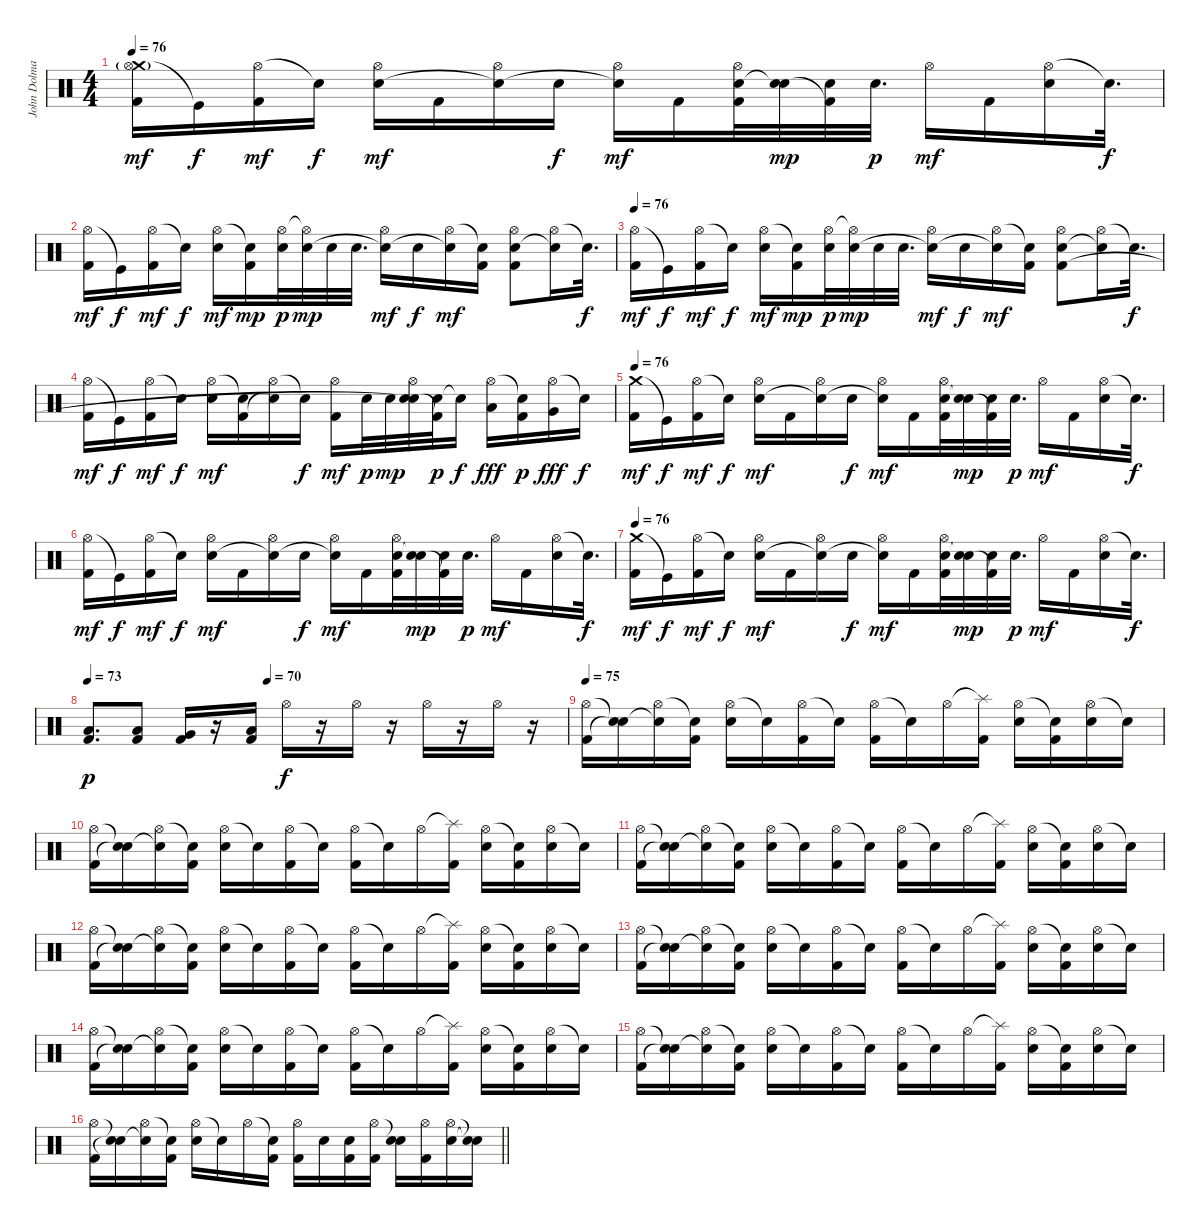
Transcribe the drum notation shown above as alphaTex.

\track ("John Dolmayan" "John Dolma") {instrument percussion}
\staff {score}
\articulation defaults
\ts (4 4)
\tempo 76
\clef neutral
\ks c
("Crash medium (hit)" "Hi-Hat (open)"{g} "Kick (hit) 2").16{dy mf} "Kick (hit)"{t}.16{dy f} ("Hi-Hat (open)" "Kick (hit) 2").16{dy mf} "Snare (hit)"{t}.16{dy f} ("Hi-Hat (open)" "Electric Snare (hit)").16{dy mf} "Kick (hit) 2".16 ("Hi-Hat (open)" "Snare (hit)"{t}).16 "Electric Snare (hit)".16{dy f} ("Hi-Hat (open)" "Snare (hit)"{t}).16{dy mf} "Kick (hit) 2".16 ("Hi-Hat (open)" "Electric Snare (hit)" "Kick (hit) 2").32 ("Electric Snare (hit)" "Snare (hit)"{t}).32{dy mp} ("Electric Snare (hit)" "Kick (hit) 2"{t}).32 "Electric Snare (hit)".32{d dy p} "Hi-Hat (open)".16{dy mf} "Kick (hit) 2".16 ("Hi-Hat (open)" "Electric Snare (hit)").16 "Electric Snare (hit)"{t}.32{d dy f} |
("Hi-Hat (open)" "Kick (hit) 2").16{dy mf} "Kick (hit)"{t}.16{dy f} ("Hi-Hat (open)" "Kick (hit) 2").16{dy mf} "Snare (hit)"{t}.16{dy f} ("Hi-Hat (open)" "Electric Snare (hit)").16{dy mf} ("Snare (hit)"{t} "Kick (hit) 2").16{dy mp} ("Hi-Hat (open)" "Electric Snare (hit)").32{dy p} ("Hi-Hat (open)"{t} "Electric Snare (hit)").32{dy mp} "Electric Snare (hit)".32 "Electric Snare (hit)".32{d} ("Hi-Hat (open)" "Electric Snare (hit)"{t}).16{dy mf} "Electric Snare (hit)".16{dy f} ("Hi-Hat (open)" "Electric Snare (hit)"{t}).16{dy mf} ("Snare (hit)"{t} "Kick (hit) 2").16 ("Hi-Hat (open)" "Electric Snare (hit)" "Kick (hit) 2").8 ("Hi-Hat (open)" "Electric Snare (hit)"{t}).16 "Snare (hit)"{t}.32{d dy f} |
\tempo 76
("Hi-Hat (open)" "Kick (hit) 2").16{dy mf} "Kick (hit)"{t}.16{dy f} ("Hi-Hat (open)" "Kick (hit) 2").16{dy mf} "Snare (hit)"{t}.16{dy f} ("Hi-Hat (open)" "Electric Snare (hit)").16{dy mf} ("Snare (hit)"{t} "Kick (hit) 2").16{dy mp} ("Hi-Hat (open)" "Electric Snare (hit)").32{dy p} ("Hi-Hat (open)"{t} "Electric Snare (hit)").32{dy mp} "Electric Snare (hit)".32 "Electric Snare (hit)".32{d} ("Hi-Hat (open)" "Electric Snare (hit)"{t}).16{dy mf} "Electric Snare (hit)".16{dy f} ("Hi-Hat (open)" "Electric Snare (hit)"{t}).16{dy mf} ("Snare (hit)"{t} "Kick (hit) 2").16 ("Hi-Hat (open)" "Electric Snare (hit)" "Kick (hit) 2").8 ("Hi-Hat (open)" "Electric Snare (hit)"{t}).16 "Snare (hit)"{t}.32{d dy f} |
("Hi-Hat (open)" "Kick (hit) 2").16{dy mf} "Kick (hit)"{t}.16{dy f} ("Hi-Hat (open)" "Kick (hit) 2").16{dy mf} "Snare (hit)"{t}.16{dy f} ("Hi-Hat (open)" "Electric Snare (hit)").16{dy mf} ("Snare (hit)"{t} "Kick (hit) 2").16 ("Hi-Hat (open)" "Snare (hit)"{t}).16 "Snare (hit)"{t}.16{dy f} ("Hi-Hat (open)" "Kick (hit) 2").16{dy mf} "Electric Snare (hit)".32{dy p} "Electric Snare (hit)".32{dy mp} ("Hi-Hat (open)" "Electric Snare (hit)" "Snare (hit)"{t}).32 ("Electric Snare (hit)" "Kick (hit) 2"{t}).32{dy p} "Electric Snare (hit)"{t}.16{dy f} ("Hi-Hat (open)" "Low Tom (hit)").16{dy fff} ("Snare (hit)"{t} "Kick (hit) 2").16{dy p} ("Hi-Hat (open)" "Very Low Tom (hit)").16{dy fff} "Snare (hit)"{t}.16{dy f} |
\tempo 76
("Crash medium (hit)" "Kick (hit) 2").16{dy mf} "Kick (hit)"{t}.16{dy f} ("Hi-Hat (open)" "Kick (hit) 2").16{dy mf} "Snare (hit)"{t}.16{dy f} ("Hi-Hat (open)" "Electric Snare (hit)").16{dy mf} "Kick (hit) 2".16 ("Hi-Hat (open)" "Snare (hit)"{t}).16 "Electric Snare (hit)".16{dy f} ("Hi-Hat (open)" "Snare (hit)"{t}).16{dy mf} "Kick (hit) 2".16 ("Hi-Hat (open)" "Electric Snare (hit)" "Kick (hit) 2").32 ("Electric Snare (hit)" "Snare (hit)"{t}).32{dy mp} ("Electric Snare (hit)" "Kick (hit) 2"{t}).32 "Electric Snare (hit)".32{d dy p} "Hi-Hat (open)".16{dy mf} "Kick (hit) 2".16 ("Hi-Hat (open)" "Electric Snare (hit)").16 "Electric Snare (hit)"{t}.32{d dy f} |
("Hi-Hat (open)" "Kick (hit) 2").16{dy mf} "Kick (hit)"{t}.16{dy f} ("Hi-Hat (open)" "Kick (hit) 2").16{dy mf} "Snare (hit)"{t}.16{dy f} ("Hi-Hat (open)" "Electric Snare (hit)").16{dy mf} "Kick (hit) 2".16 ("Hi-Hat (open)" "Snare (hit)"{t}).16 "Electric Snare (hit)".16{dy f} ("Hi-Hat (open)" "Snare (hit)"{t}).16{dy mf} "Kick (hit) 2".16 ("Hi-Hat (open)" "Electric Snare (hit)" "Kick (hit) 2").32 ("Electric Snare (hit)" "Snare (hit)"{t}).32{dy mp} ("Electric Snare (hit)" "Kick (hit) 2"{t}).32 "Electric Snare (hit)".32{d dy p} "Hi-Hat (open)".16{dy mf} "Kick (hit) 2".16 ("Hi-Hat (open)" "Electric Snare (hit)").16 "Electric Snare (hit)"{t}.32{d dy f} |
\tempo 76
("Crash medium (hit)" "Kick (hit) 2").16{dy mf} "Kick (hit)"{t}.16{dy f} ("Hi-Hat (open)" "Kick (hit) 2").16{dy mf} "Snare (hit)"{t}.16{dy f} ("Hi-Hat (open)" "Electric Snare (hit)").16{dy mf} "Kick (hit) 2".16 ("Hi-Hat (open)" "Snare (hit)"{t}).16 "Electric Snare (hit)".16{dy f} ("Hi-Hat (open)" "Snare (hit)"{t}).16{dy mf} "Kick (hit) 2".16 ("Hi-Hat (open)" "Electric Snare (hit)" "Kick (hit) 2").32 ("Electric Snare (hit)" "Snare (hit)"{t}).32{dy mp} ("Electric Snare (hit)" "Kick (hit) 2"{t}).32 "Electric Snare (hit)".32{d dy p} "Hi-Hat (open)".16{dy mf} "Kick (hit) 2".16 ("Hi-Hat (open)" "Electric Snare (hit)").16 "Electric Snare (hit)"{t}.32{d dy f} |
\tempo 73
\tempo (70 0.375)
("Low Tom (hit)" "Kick (hit) 2").8{d dy p} ("Low Tom (hit)" "Kick (hit) 2").8 ("Very Low Tom (hit)" "Kick (hit) 2").16 r.16 ("Low Floor Tom (hit)" "Kick (hit) 2").16 "Hi-Hat (open)".16{dy f} r.16 "Hi-Hat (open)".16 r.16 "Hi-Hat (open)".16 r.16 "Hi-Hat (open)".16 r.16 |
\tempo 75
("Hi-Hat (open)" "Kick (hit) 2").16 ("Snare (hit)"{t} "Snare (hit)"{t}).16 ("Hi-Hat (open)" "Snare (hit)"{t}).16 ("Snare (hit)"{t} "Kick (hit) 2").16 ("Hi-Hat (open)" "Electric Snare (hit)").16 "Snare (hit)"{t}.16 ("Hi-Hat (open)" "Kick (hit) 2").16 "Snare (hit)"{t}.16 ("Hi-Hat (open)" "Kick (hit) 2").16 "Snare (hit)"{t}.16 "Hi-Hat (open)".16 ("Splash (hit)"{t} "Kick (hit) 2").16 ("Hi-Hat (open)" "Electric Snare (hit)").16 ("Snare (hit)"{t} "Kick (hit) 2").16 ("Hi-Hat (open)" "Electric Snare (hit)").16 "Snare (hit)"{t}.16 |
("Hi-Hat (open)" "Kick (hit) 2").16 ("Snare (hit)"{t} "Snare (hit)"{t}).16 ("Hi-Hat (open)" "Snare (hit)"{t}).16 ("Snare (hit)"{t} "Kick (hit) 2").16 ("Hi-Hat (open)" "Electric Snare (hit)").16 "Snare (hit)"{t}.16 ("Hi-Hat (open)" "Kick (hit) 2").16 "Snare (hit)"{t}.16 ("Hi-Hat (open)" "Kick (hit) 2").16 "Snare (hit)"{t}.16 "Hi-Hat (open)".16 ("Splash (hit)"{t} "Kick (hit) 2").16 ("Hi-Hat (open)" "Electric Snare (hit)").16 ("Snare (hit)"{t} "Kick (hit) 2").16 ("Hi-Hat (open)" "Electric Snare (hit)").16 "Snare (hit)"{t}.16 |
("Hi-Hat (open)" "Kick (hit) 2").16 ("Snare (hit)"{t} "Snare (hit)"{t}).16 ("Hi-Hat (open)" "Snare (hit)"{t}).16 ("Snare (hit)"{t} "Kick (hit) 2").16 ("Hi-Hat (open)" "Electric Snare (hit)").16 "Snare (hit)"{t}.16 ("Hi-Hat (open)" "Kick (hit) 2").16 "Snare (hit)"{t}.16 ("Hi-Hat (open)" "Kick (hit) 2").16 "Snare (hit)"{t}.16 "Hi-Hat (open)".16 ("Splash (hit)"{t} "Kick (hit) 2").16 ("Hi-Hat (open)" "Electric Snare (hit)").16 ("Snare (hit)"{t} "Kick (hit) 2").16 ("Hi-Hat (open)" "Electric Snare (hit)").16 "Snare (hit)"{t}.16 |
("Hi-Hat (open)" "Kick (hit) 2").16 ("Snare (hit)"{t} "Snare (hit)"{t}).16 ("Hi-Hat (open)" "Snare (hit)"{t}).16 ("Snare (hit)"{t} "Kick (hit) 2").16 ("Hi-Hat (open)" "Electric Snare (hit)").16 "Snare (hit)"{t}.16 ("Hi-Hat (open)" "Kick (hit) 2").16 "Snare (hit)"{t}.16 ("Hi-Hat (open)" "Kick (hit) 2").16 "Snare (hit)"{t}.16 "Hi-Hat (open)".16 ("Splash (hit)"{t} "Kick (hit) 2").16 ("Hi-Hat (open)" "Electric Snare (hit)").16 ("Snare (hit)"{t} "Kick (hit) 2").16 ("Hi-Hat (open)" "Electric Snare (hit)").16 "Snare (hit)"{t}.16 |
("Hi-Hat (open)" "Kick (hit) 2").16 ("Snare (hit)"{t} "Snare (hit)"{t}).16 ("Hi-Hat (open)" "Snare (hit)"{t}).16 ("Snare (hit)"{t} "Kick (hit) 2").16 ("Hi-Hat (open)" "Electric Snare (hit)").16 "Snare (hit)"{t}.16 ("Hi-Hat (open)" "Kick (hit) 2").16 "Snare (hit)"{t}.16 ("Hi-Hat (open)" "Kick (hit) 2").16 "Snare (hit)"{t}.16 "Hi-Hat (open)".16 ("Splash (hit)"{t} "Kick (hit) 2").16 ("Hi-Hat (open)" "Electric Snare (hit)").16 ("Snare (hit)"{t} "Kick (hit) 2").16 ("Hi-Hat (open)" "Electric Snare (hit)").16 "Snare (hit)"{t}.16 |
("Hi-Hat (open)" "Kick (hit) 2").16 ("Snare (hit)"{t} "Snare (hit)"{t}).16 ("Hi-Hat (open)" "Snare (hit)"{t}).16 ("Snare (hit)"{t} "Kick (hit) 2").16 ("Hi-Hat (open)" "Electric Snare (hit)").16 "Snare (hit)"{t}.16 ("Hi-Hat (open)" "Kick (hit) 2").16 "Snare (hit)"{t}.16 ("Hi-Hat (open)" "Kick (hit) 2").16 "Snare (hit)"{t}.16 "Hi-Hat (open)".16 ("Splash (hit)"{t} "Kick (hit) 2").16 ("Hi-Hat (open)" "Electric Snare (hit)").16 ("Snare (hit)"{t} "Kick (hit) 2").16 ("Hi-Hat (open)" "Electric Snare (hit)").16 "Snare (hit)"{t}.16 |
("Hi-Hat (open)" "Kick (hit) 2").16 ("Snare (hit)"{t} "Snare (hit)"{t}).16 ("Hi-Hat (open)" "Snare (hit)"{t}).16 ("Snare (hit)"{t} "Kick (hit) 2").16 ("Hi-Hat (open)" "Electric Snare (hit)").16 "Snare (hit)"{t}.16 ("Hi-Hat (open)" "Kick (hit) 2").16 "Snare (hit)"{t}.16 ("Hi-Hat (open)" "Kick (hit) 2").16 "Snare (hit)"{t}.16 "Hi-Hat (open)".16 ("Splash (hit)"{t} "Kick (hit) 2").16 ("Hi-Hat (open)" "Electric Snare (hit)").16 ("Snare (hit)"{t} "Kick (hit) 2").16 ("Hi-Hat (open)" "Electric Snare (hit)").16 "Snare (hit)"{t}.16 |
\barLineRight lightlight
("Hi-Hat (open)" "Kick (hit) 2").16 ("Snare (hit)"{t} "Snare (hit)"{t}).16 ("Hi-Hat (open)" "Snare (hit)"{t}).16 ("Snare (hit)"{t} "Kick (hit) 2").16 ("Hi-Hat (open)" "Electric Snare (hit)").16 "Snare (hit)"{t}.16 "Hi-Hat (open)".16 ("Snare (hit)"{t} "Kick (hit) 2").16 ("Hi-Hat (open)" "Kick (hit) 2").16 "Electric Snare (hit)".16 ("Electric Snare (hit)" "Kick (hit) 2").16 ("Hi-Hat (open)" "Kick (hit) 2").16 ("Snare (hit)"{t} "Electric Snare (hit)").16 ("Hi-Hat (open)" "Kick (hit) 2").16 ("Hi-Hat (open)" "Electric Snare (hit)").16 ("Snare (hit)"{t} "Electric Snare (hit)"{t}).16
